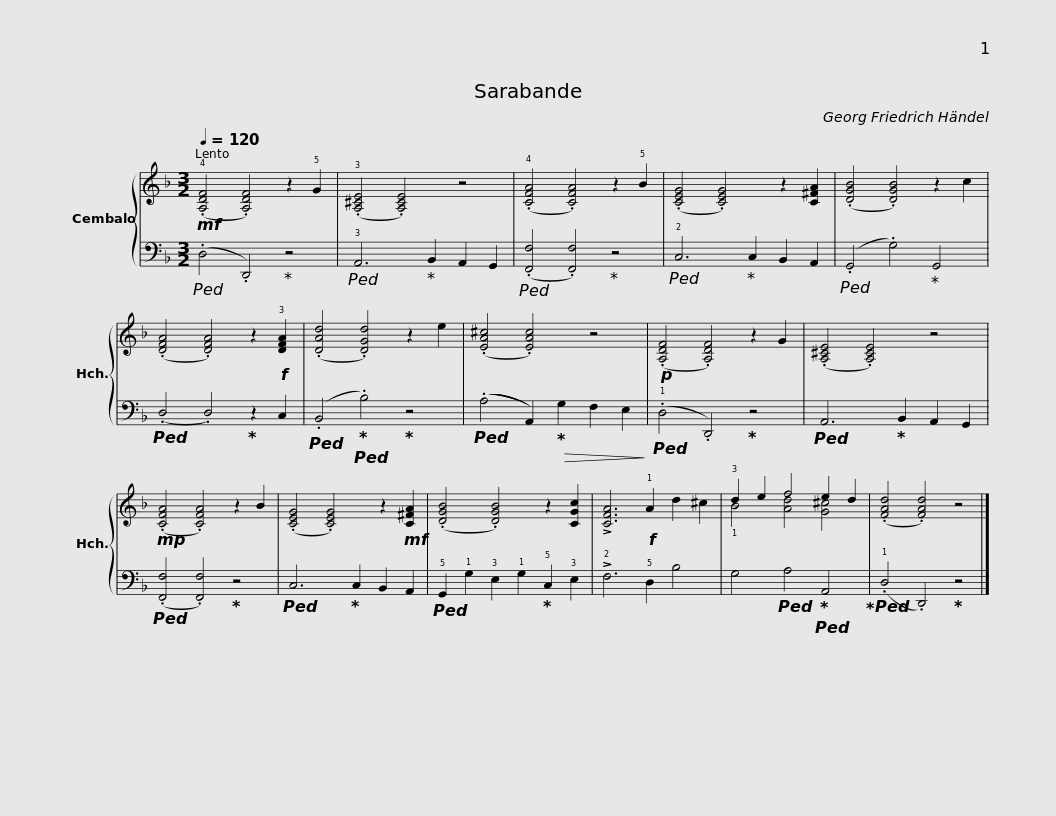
X:1
%%score { ( 1 3 ) | 2 }
L:1/8
Q:1/4=120
M:3/2
I:linebreak $
K:F
V:1 treble
V:3 treble
V:2 bass
V:1
!mf! (.!4![A,DF]4 .[A,DF]4) z2 !5!G2 | (.!3![A,^CE]4 .[A,CE]4) z4 | (.!4![CFA]4 .[CFA]4) z2 !5!B2 | (.[CEG]4 .[CEG]4) z2 [C^FA]2 | (.[DGB]4 .[DGB]4) z2 c2 |$ %5
 (.[DFA]4 .[DFA]4) z2!f! !3![DFA]2 | (.[DAd]4 .[DGd]4) z2 e2 | (.[EA^c]4 .[EAc]4) z4 |!p! (.[A,DF]4 .[A,DF]4) z2 G2 | (.[A,^CE]4 .[A,CE]4) z4 | %10
!mp! (.[CFA]4 .[CFA]4) z2 B2 |$ (.[CEG]4 .[CEG]4) z2!mf! [C^FA]2 | (.[DGB]4 .[DGB]4) z2 [CGc]2 | !>![CFA]6!f! !1!A2 d2 ^c2 | !3!d2 e2 f4 e2 d2 | %15
 (.[FAd]4 .[FAd]4) z4 |] %16
V:2
!ped! (.D,4 .D,,4)!ped-up! z4 |!ped! !3!A,,6!ped-up! B,,2 A,,2 G,,2 |!ped! (.[F,,F,]4 .[F,,F,]4)!ped-up! z4 |!ped! !2!C,6!ped-up! C,2 B,,2 A,,2 |!ped! (.G,,4 .G,4)!ped-up! G,,4 |$ %5
!ped! (.D,4 .D,4)!ped-up! z2 C,2 |!ped! (.B,,4!ped-up!!ped! .B,4)!ped-up! z4 |!ped! ((.A,4 A,,2))!ped-up!!>(! G,2 F,2 E,2!>)! |!ped! (.!1!D,4 .D,,4)!ped-up! z4 |!ped! A,,6!ped-up! B,,2 A,,2 G,,2 | %10
!ped! (.[F,,F,]4 .[F,,F,]4)!ped-up! z4 |$!ped! C,6!ped-up! C,2 B,,2 A,,2 |!ped! !5!G,,2 !1!G,2 !3!E,2 !1!G,2!ped-up! !5!C,2 !3!E,2 | !>!!2!F,6 !5!D,2 B,4 | G,4!ped! A,4!ped-up!!ped! A,,4!ped-up! | %15
!ped! (.!1!D,4 .D,,4)!ped-up! z4 |] %16
V:3
 x12 | x12 | x12 | x12 | x12 |$ %5
 x12 | x12 | x12 | x12 | x12 | %10
 x12 |$ x12 | x12 | x12 | !1!B4 [Ad]4 [G^c]4 | %15
 x12 |] %16
